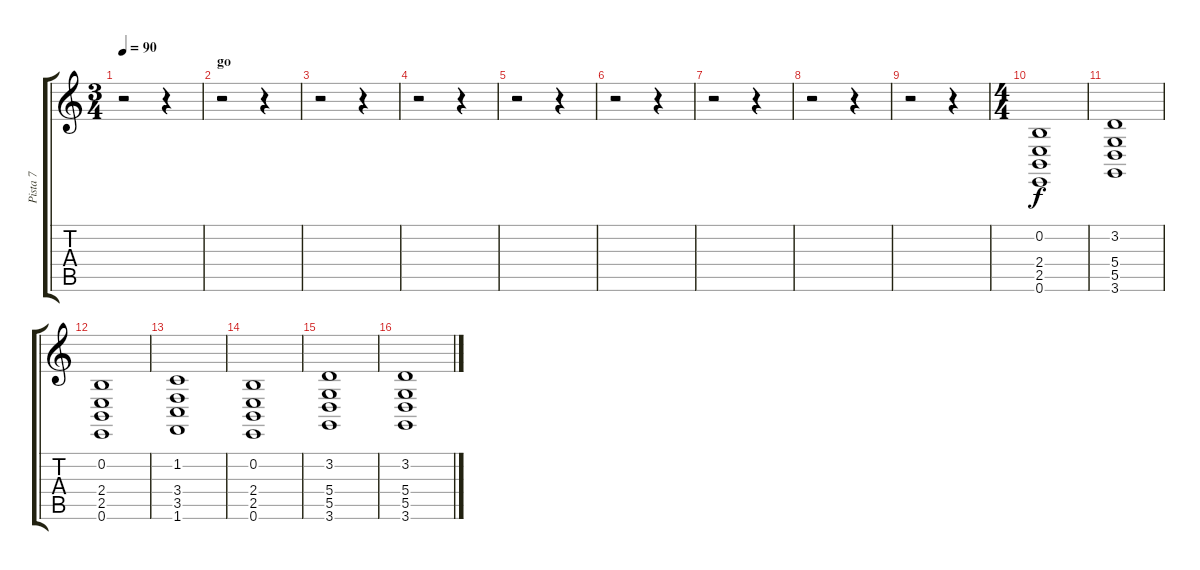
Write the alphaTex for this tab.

\track ("Pista 7" "Pista 7") {instrument pad2warm}
\staff {score tabs}
\tuning (E4 B3 G3 D3 A2 E2) {hide}
\ts (3 4)
\tempo 90
\clef g2
\ks c
r.2{dy f} r.4 |
\section ("" "go")
r.2 r.4 |
r.2 r.4 |
r.2 r.4 |
r.2 r.4 |
r.2 r.4 |
r.2 r.4 |
r.2 r.4 |
r.2 r.4 |
\ts (4 4)
(0.2 2.4 2.5 0.6).1 |
(3.2 5.4 5.5 3.6).1 |
(0.2 2.4 2.5 0.6).1 |
(1.2 3.4 3.5 1.6).1 |
(0.2 2.4 2.5 0.6).1 |
(3.2 5.4 5.5 3.6).1 |
(3.2 5.4 5.5 3.6).1
